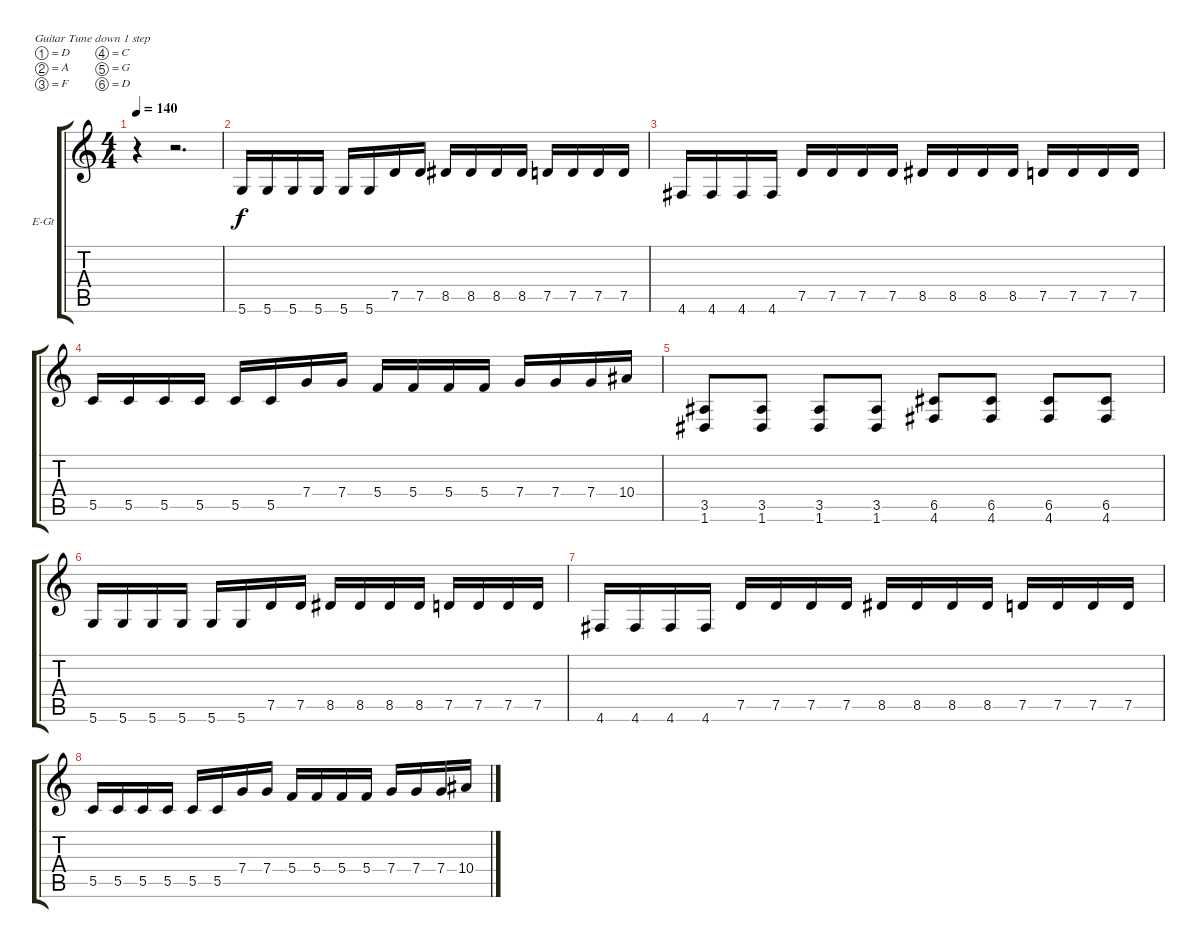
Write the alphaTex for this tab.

\bracketExtendMode groupsimilarinstruments
\firstSystemTrackNameOrientation horizontal
\otherSystemsTrackNameOrientation horizontal
\track ("Paul - Guitar 1" "E-Gt") {instrument distortionguitar}
\staff {score tabs}
\tuning (D4 A3 F3 C3 G2 D2)
\ts (4 4)
\tempo 140
\clef g2
\ks c
r.4{dy f instrument distortionguitar} r.2{d} |
5.6.16 5.6.16 5.6.16 5.6.16 5.6.16 5.6.16 7.5.16 7.5.16 8.5.16 8.5.16 8.5.16 8.5.16 7.5.16 7.5.16 7.5.16 7.5.16 |
4.6.16 4.6.16 4.6.16 4.6.16 7.5.16 7.5.16 7.5.16 7.5.16 8.5.16 8.5.16 8.5.16 8.5.16 7.5.16 7.5.16 7.5.16 7.5.16 |
5.5.16 5.5.16 5.5.16 5.5.16 5.5.16 5.5.16 7.4.16 7.4.16 5.4.16 5.4.16 5.4.16 5.4.16 7.4.16 7.4.16 7.4.16 10.4.16 |
(3.5 1.6).8 (3.5 1.6).8 (3.5 1.6).8 (3.5 1.6).8 (6.5 4.6).8 (6.5 4.6).8 (6.5 4.6).8 (6.5 4.6).8 |
5.6.16 5.6.16 5.6.16 5.6.16 5.6.16 5.6.16 7.5.16 7.5.16 8.5.16 8.5.16 8.5.16 8.5.16 7.5.16 7.5.16 7.5.16 7.5.16 |
4.6.16 4.6.16 4.6.16 4.6.16 7.5.16 7.5.16 7.5.16 7.5.16 8.5.16 8.5.16 8.5.16 8.5.16 7.5.16 7.5.16 7.5.16 7.5.16 |
5.5.16 5.5.16 5.5.16 5.5.16 5.5.16 5.5.16 7.4.16 7.4.16 5.4.16 5.4.16 5.4.16 5.4.16 7.4.16 7.4.16 7.4.16 10.4.16
